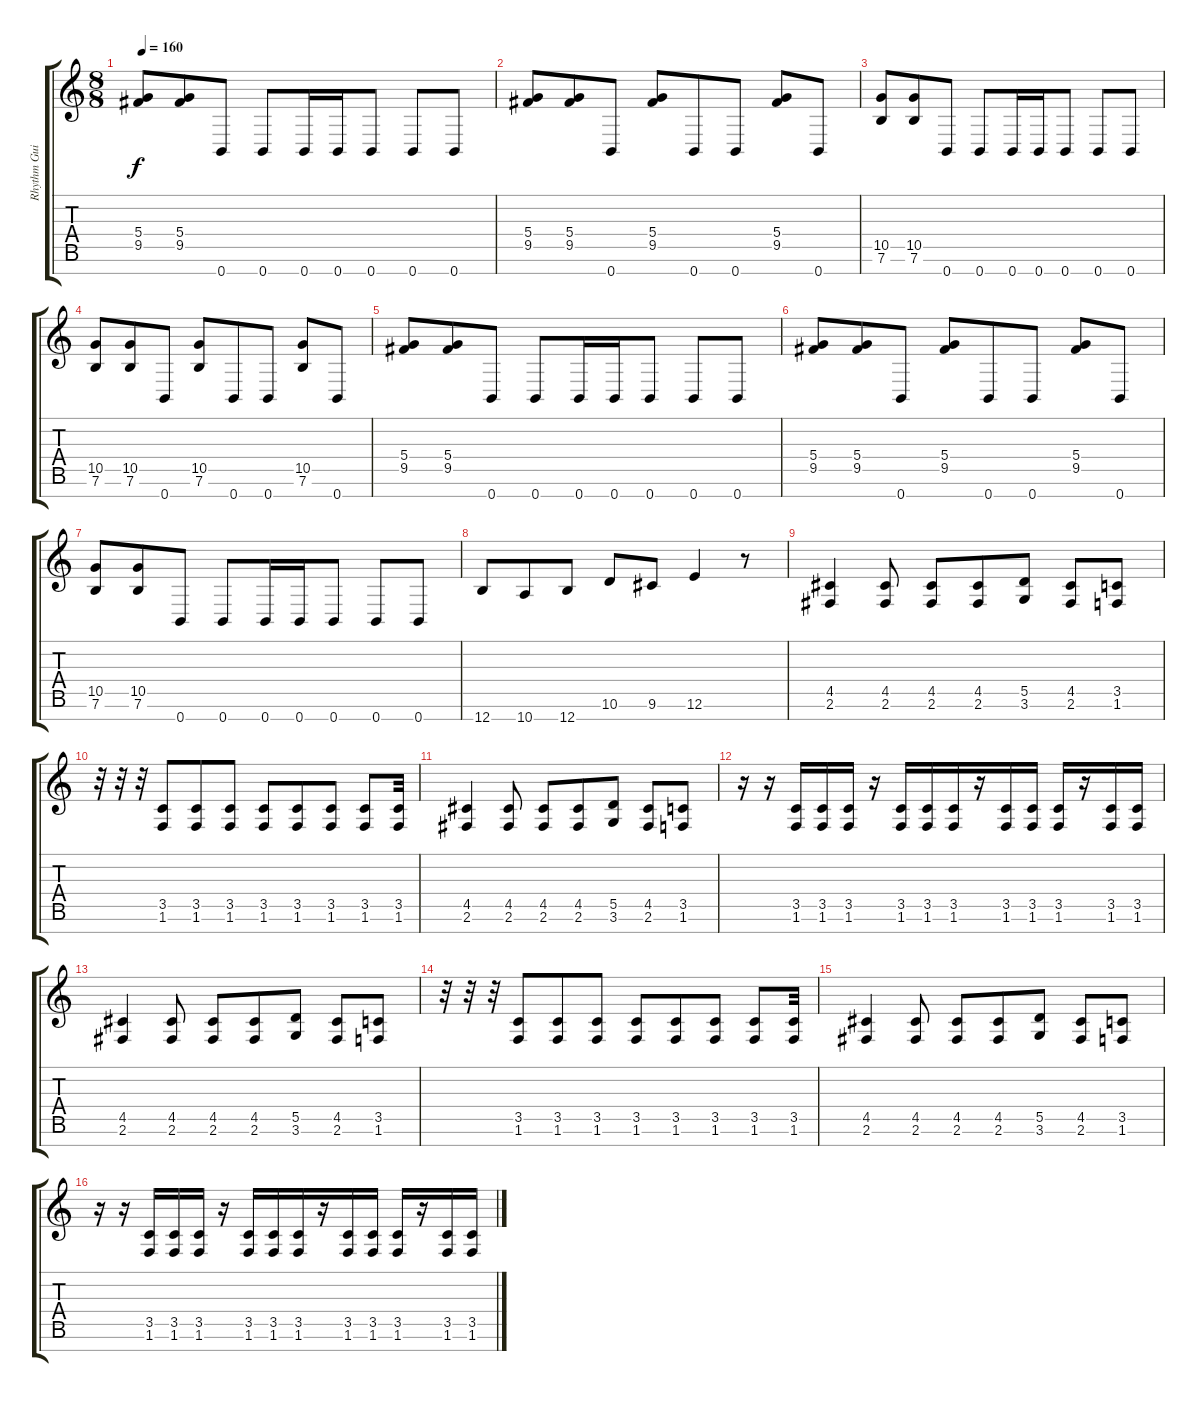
\track ("Rhythm Guitar 2" "Rhythm Gui") {instrument distortionguitar}
\staff {score tabs}
\tuning (E4 B3 G3 D3 A2 E2 B1) {hide}
\ts (8 8)
\tempo 160
\clef g2
\ks c
(5.4 9.5).8{dy f} (5.4 9.5).8 0.7.8 0.7.8 0.7.16 0.7.16 0.7.8 0.7.8 0.7.8 |
(5.4 9.5).8 (5.4 9.5).8 0.7.8 (5.4 9.5).8 0.7.8 0.7.8 (5.4 9.5).8 0.7.8 |
(10.5 7.6).8 (10.5 7.6).8 0.7.8 0.7.8 0.7.16 0.7.16 0.7.8 0.7.8 0.7.8 |
(10.5 7.6).8 (10.5 7.6).8 0.7.8 (10.5 7.6).8 0.7.8 0.7.8 (10.5 7.6).8 0.7.8 |
(5.4 9.5).8 (5.4 9.5).8 0.7.8 0.7.8 0.7.16 0.7.16 0.7.8 0.7.8 0.7.8 |
(5.4 9.5).8 (5.4 9.5).8 0.7.8 (5.4 9.5).8 0.7.8 0.7.8 (5.4 9.5).8 0.7.8 |
(10.5 7.6).8 (10.5 7.6).8 0.7.8 0.7.8 0.7.16 0.7.16 0.7.8 0.7.8 0.7.8 |
12.7.8 10.7.8 12.7.8 10.6.8 9.6.8 12.6.4 r.8 |
(4.5 2.6).4 (4.5 2.6).8 (4.5 2.6).8 (4.5 2.6).8 (5.5 3.6).8 (4.5 2.6).8 (3.5 1.6).8 |
r.32 r.32 r.32 (3.5 1.6).8 (3.5 1.6).8 (3.5 1.6).8 (3.5 1.6).8 (3.5 1.6).8 (3.5 1.6).8 (3.5 1.6).8 (3.5 1.6).32 |
(4.5 2.6).4 (4.5 2.6).8 (4.5 2.6).8 (4.5 2.6).8 (5.5 3.6).8 (4.5 2.6).8 (3.5 1.6).8 |
r.16 r.16 (3.5 1.6).16 (3.5 1.6).16 (3.5 1.6).16 r.16 (3.5 1.6).16 (3.5 1.6).16 (3.5 1.6).16 r.16 (3.5 1.6).16 (3.5 1.6).16 (3.5 1.6).16 r.16 (3.5 1.6).16 (3.5 1.6).16 |
(4.5 2.6).4 (4.5 2.6).8 (4.5 2.6).8 (4.5 2.6).8 (5.5 3.6).8 (4.5 2.6).8 (3.5 1.6).8 |
r.32 r.32 r.32 (3.5 1.6).8 (3.5 1.6).8 (3.5 1.6).8 (3.5 1.6).8 (3.5 1.6).8 (3.5 1.6).8 (3.5 1.6).8 (3.5 1.6).32 |
(4.5 2.6).4 (4.5 2.6).8 (4.5 2.6).8 (4.5 2.6).8 (5.5 3.6).8 (4.5 2.6).8 (3.5 1.6).8 |
r.16 r.16 (3.5 1.6).16 (3.5 1.6).16 (3.5 1.6).16 r.16 (3.5 1.6).16 (3.5 1.6).16 (3.5 1.6).16 r.16 (3.5 1.6).16 (3.5 1.6).16 (3.5 1.6).16 r.16 (3.5 1.6).16 (3.5 1.6).16
